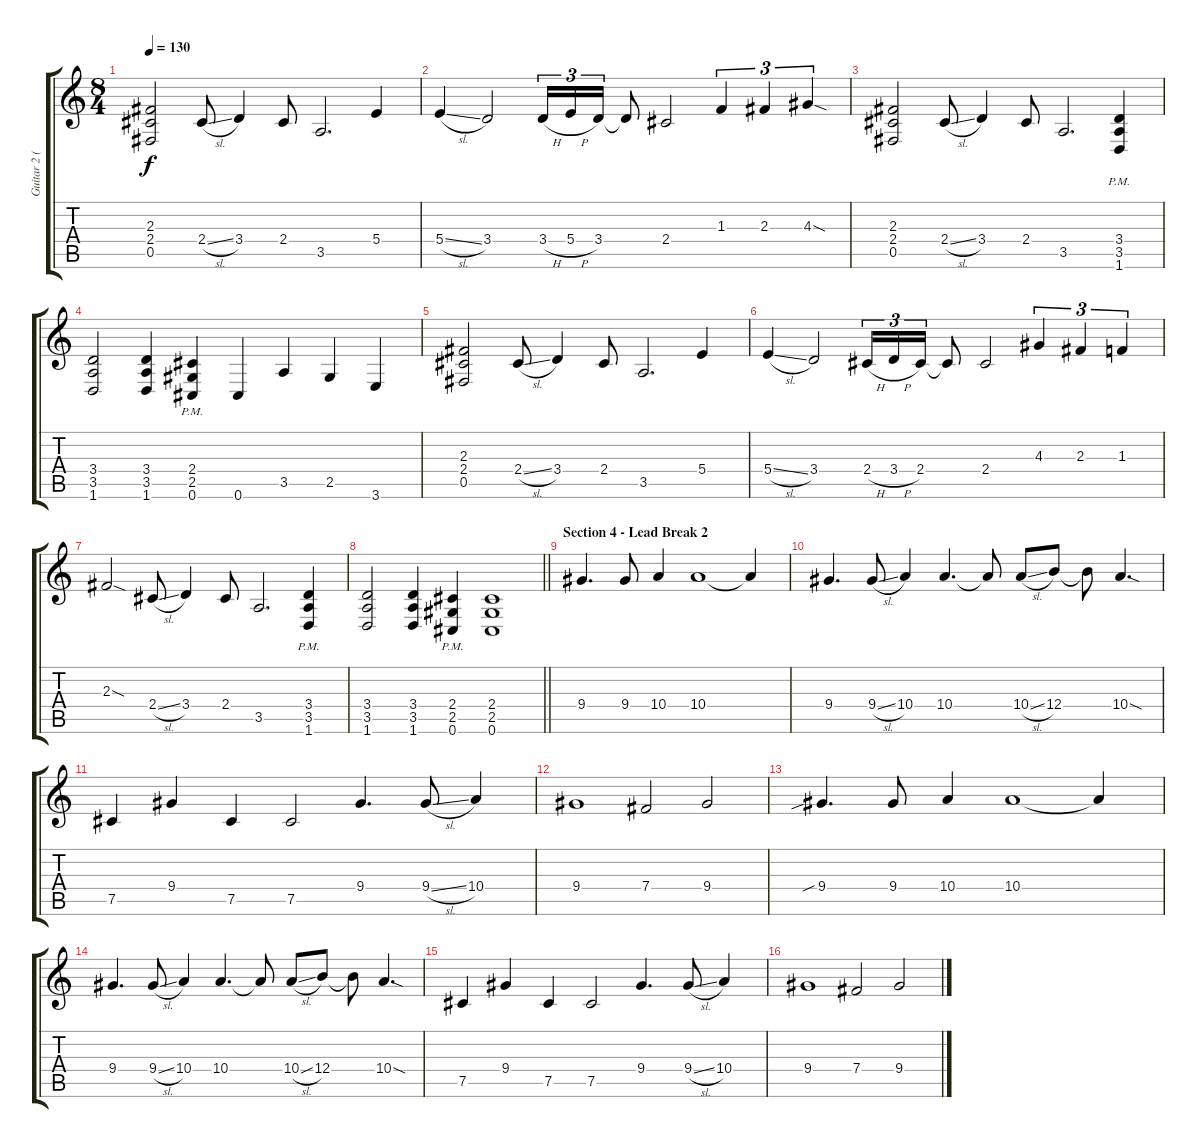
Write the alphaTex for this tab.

\track ("Guitar 2 (Distortion)" "Guitar 2 (") {instrument distortionguitar}
\staff {score tabs}
\tuning (Db4 Ab3 E3 B2 Gb2 Db2) {hide}
\ts (8 4)
\tempo 130
\clef g2
\ks c
(2.3 2.4 0.5).2{dy f} 2.4{sl}.8 3.4.4 2.4.8 3.5.2{d} 5.4.4 |
5.4{sl}.4 3.4.2 3.4{h}.16{tu (3 2)} 5.4{h}.16{tu (3 2)} 3.4.16{tu (3 2)} 3.4{t}.8 2.4.2 1.3.4{tu (3 2)} 2.3.4{tu (3 2)} 4.3{sod}.4{tu (3 2)} |
(2.3 2.4 0.5).2 2.4{sl}.8 3.4.4 2.4.8 3.5.2{d} (3.4{pm} 3.5{pm} 1.6{pm}).4 |
(3.4 3.5 1.6).2 (3.4 3.5 1.6).4 (2.4{pm} 2.5{pm} 0.6{pm}).4 0.6.4 3.5.4 2.5.4 3.6.4 |
(2.3 2.4 0.5).2 2.4{sl}.8 3.4.4 2.4.8 3.5.2{d} 5.4.4 |
5.4{sl}.4 3.4.2 2.4{h}.16{tu (3 2)} 3.4{h}.16{tu (3 2)} 2.4.16{tu (3 2)} 2.4{t}.8 2.4.2 4.3.4{tu (3 2)} 2.3.4{tu (3 2)} 1.3.4{tu (3 2)} |
2.3{sod}.2 2.4{sl}.8 3.4.4 2.4.8 3.5.2{d} (3.4{pm} 3.5{pm} 1.6{pm}).4 |
\barLineRight lightlight
(3.4 3.5 1.6).2 (3.4 3.5 1.6).4 (2.4{pm} 2.5{pm} 0.6{pm}).4 (2.4 2.5 0.6).1 |
\section ("" "Section 4 - Lead Break 2")
9.4.4{d} 9.4.8 10.4.4 10.4.1 10.4{t}.4 |
9.4.4{d} 9.4{sl}.8 10.4.4 10.4.4{d} 10.4{t}.8 10.4{sl}.8 12.4.8 12.4{t}.8 10.4{sod}.4{d} |
7.5.4 9.4.4 7.5.4 7.5.2 9.4.4{d} 9.4{sl}.8 10.4.4 |
9.4.1 7.4.2 9.4.2 |
9.4{sib}.4{d} 9.4.8 10.4.4 10.4.1 10.4{t}.4 |
9.4.4{d} 9.4{sl}.8 10.4.4 10.4.4{d} 10.4{t}.8 10.4{sl}.8 12.4.8 12.4{t}.8 10.4{sod}.4{d} |
7.5.4 9.4.4 7.5.4 7.5.2 9.4.4{d} 9.4{sl}.8 10.4.4 |
9.4.1 7.4.2 9.4.2
